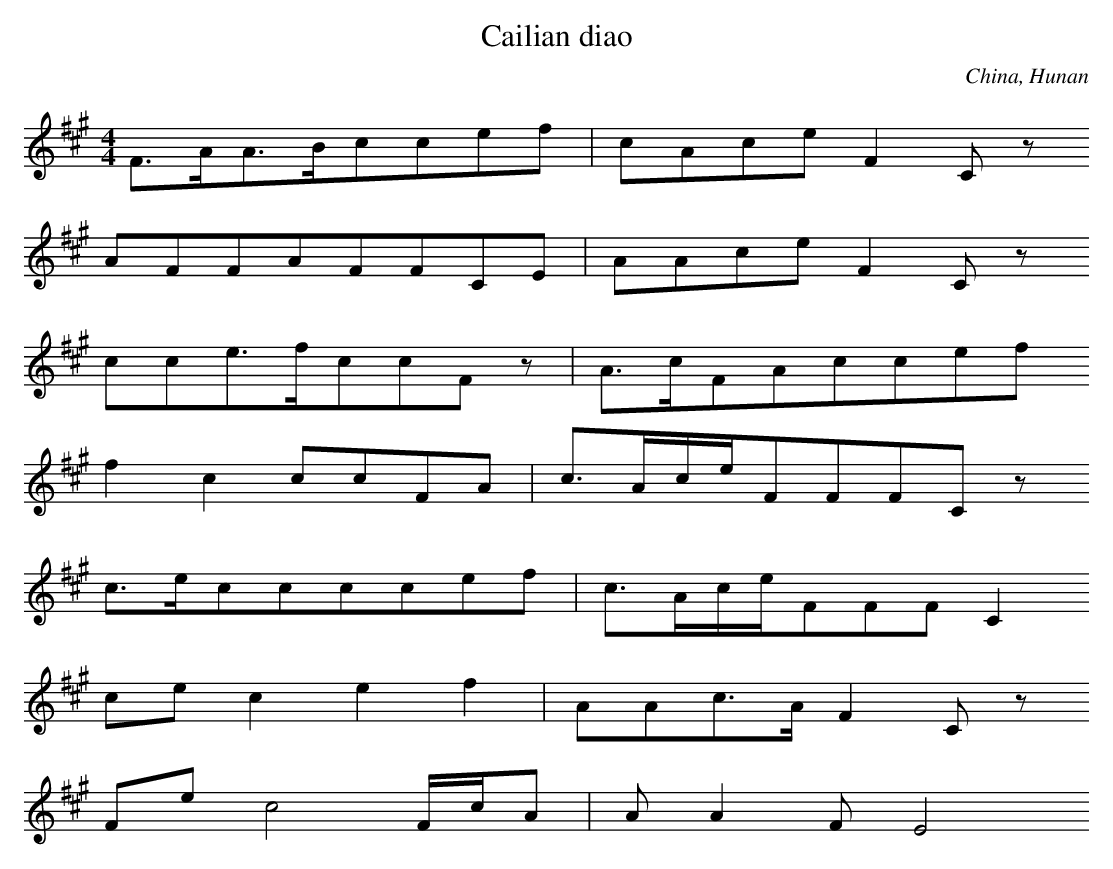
X:1
T: Cailian diao
O: China, Hunan
M: 4/4
L: 1/16
K: A
F3AA3Bc2c2e2f2 | c2A2c2e2F4C2z2
A2F2F2A2F2F2C2E2 | A2A2c2e2F4C2z2
c2c2e3fc2c2F2z2 | A3cF2A2c2c2e2f2
f4c4c2c2F2A2 | c3AceF2F2F2C2z2
c3ec2c2c2c2e2f2 | c3AceF2F2F2C4
c2e2c4e4f4 | A2A2c3AF4C2z2
F2e2c8FcA2 | A2A4F2E8
